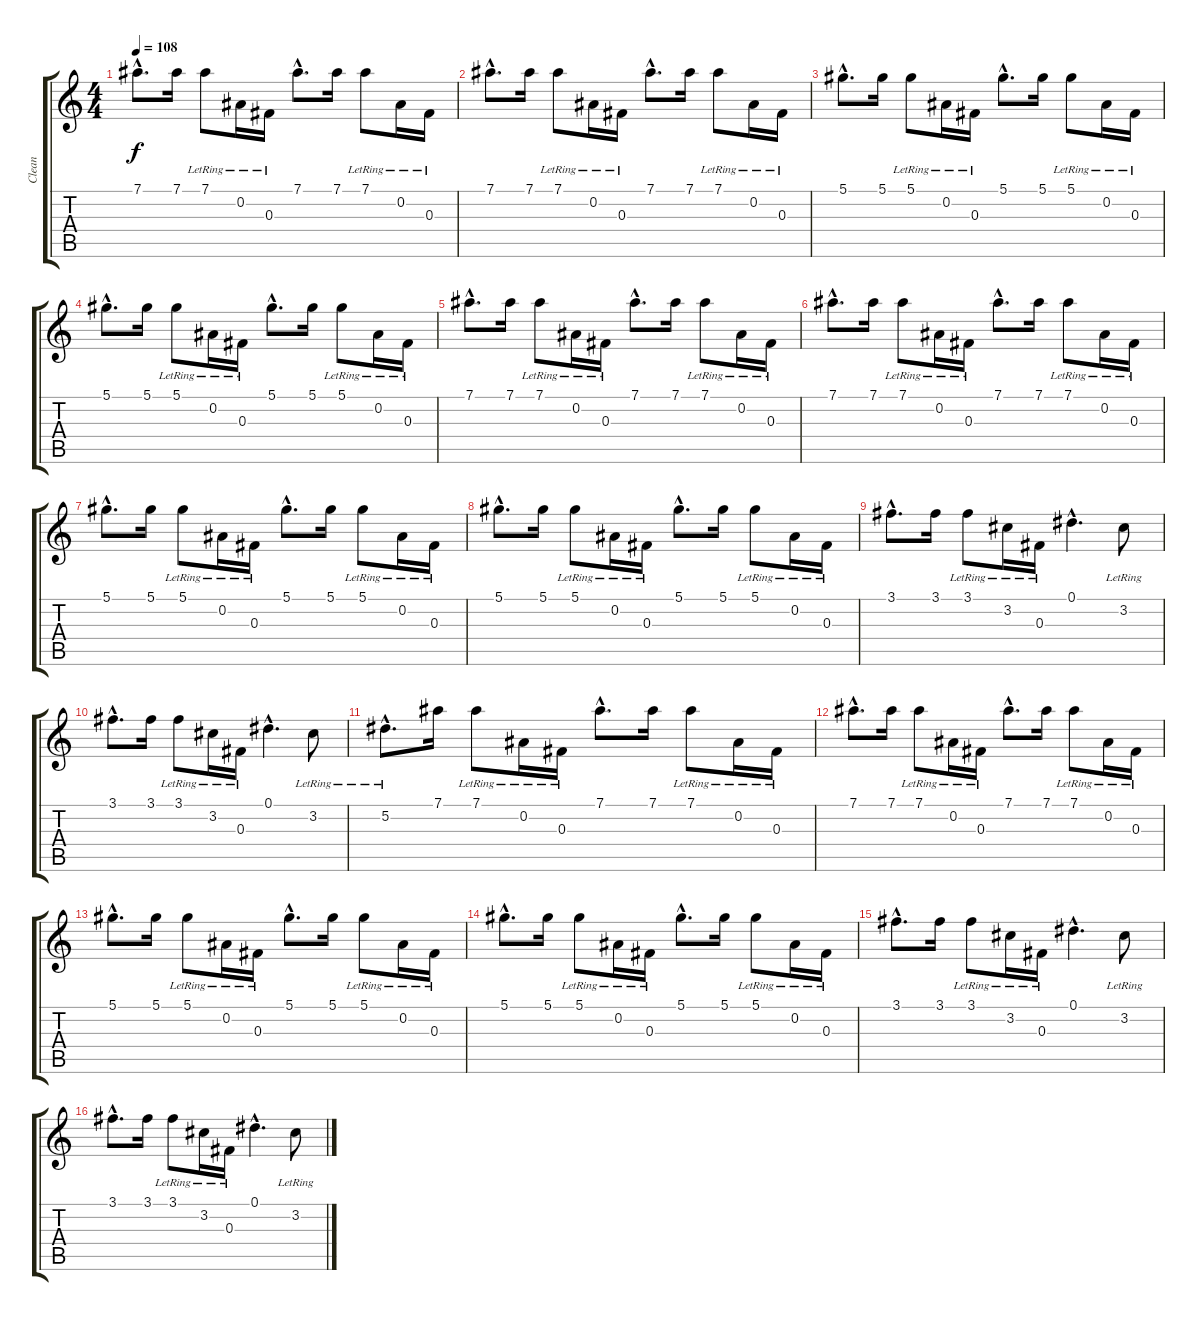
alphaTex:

\track ("Clean" "Clean") {instrument acousticguitarnylon}
\staff {score tabs}
\tuning (Eb4 Bb3 Gb3 Db3 Ab2 Eb2) {hide}
\ts (4 4)
\tempo 108
\tempo 66
\tempo 108
\clef g2
\ks c
7.1{hac}.8{d dy f instrument acousticguitarnylon} 7.1.16 7.1{lr}.8 0.2{lr}.16 0.3{lr}.16 7.1{hac}.8{d} 7.1.16 7.1{lr}.8 0.2{lr}.16 0.3{lr}.16 |
7.1{hac}.8{d} 7.1.16 7.1{lr}.8 0.2{lr}.16 0.3{lr}.16 7.1{hac}.8{d} 7.1.16 7.1{lr}.8 0.2{lr}.16 0.3{lr}.16 |
5.1{hac}.8{d} 5.1.16 5.1{lr}.8 0.2{lr}.16 0.3{lr}.16 5.1{hac}.8{d} 5.1.16 5.1{lr}.8 0.2{lr}.16 0.3{lr}.16 |
5.1{hac}.8{d} 5.1.16 5.1{lr}.8 0.2{lr}.16 0.3{lr}.16 5.1{hac}.8{d} 5.1.16 5.1{lr}.8 0.2{lr}.16 0.3{lr}.16 |
7.1{hac}.8{d} 7.1.16 7.1{lr}.8 0.2{lr}.16 0.3{lr}.16 7.1{hac}.8{d} 7.1.16 7.1{lr}.8 0.2{lr}.16 0.3{lr}.16 |
7.1{hac}.8{d} 7.1.16 7.1{lr}.8 0.2{lr}.16 0.3{lr}.16 7.1{hac}.8{d} 7.1.16 7.1{lr}.8 0.2{lr}.16 0.3{lr}.16 |
5.1{hac}.8{d} 5.1.16 5.1{lr}.8 0.2{lr}.16 0.3{lr}.16 5.1{hac}.8{d} 5.1.16 5.1{lr}.8 0.2{lr}.16 0.3{lr}.16 |
5.1{hac}.8{d} 5.1.16 5.1{lr}.8 0.2{lr}.16 0.3{lr}.16 5.1{hac}.8{d} 5.1.16 5.1{lr}.8 0.2{lr}.16 0.3{lr}.16 |
3.1{hac}.8{d} 3.1.16 3.1{lr}.8 3.2{lr}.16 0.3{lr}.16 0.1{hac}.4{d} 3.2{lr}.8 |
3.1{hac}.8{d} 3.1.16 3.1{lr}.8 3.2{lr}.16 0.3{lr}.16 0.1{hac}.4{d} 3.2{lr}.8 |
5.2{hac lr}.8{d} 7.1.16 7.1{lr}.8 0.2{lr}.16 0.3{lr}.16 7.1{hac}.8{d} 7.1.16 7.1{lr}.8 0.2{lr}.16 0.3{lr}.16 |
7.1{hac}.8{d} 7.1.16 7.1{lr}.8 0.2{lr}.16 0.3{lr}.16 7.1{hac}.8{d} 7.1.16 7.1{lr}.8 0.2{lr}.16 0.3{lr}.16 |
5.1{hac}.8{d} 5.1.16 5.1{lr}.8 0.2{lr}.16 0.3{lr}.16 5.1{hac}.8{d} 5.1.16 5.1{lr}.8 0.2{lr}.16 0.3{lr}.16 |
5.1{hac}.8{d} 5.1.16 5.1{lr}.8 0.2{lr}.16 0.3{lr}.16 5.1{hac}.8{d} 5.1.16 5.1{lr}.8 0.2{lr}.16 0.3{lr}.16 |
3.1{hac}.8{d} 3.1.16 3.1{lr}.8 3.2{lr}.16 0.3{lr}.16 0.1{hac}.4{d} 3.2{lr}.8 |
3.1{hac}.8{d} 3.1.16 3.1{lr}.8 3.2{lr}.16 0.3{lr}.16 0.1{hac}.4{d} 3.2{lr}.8
